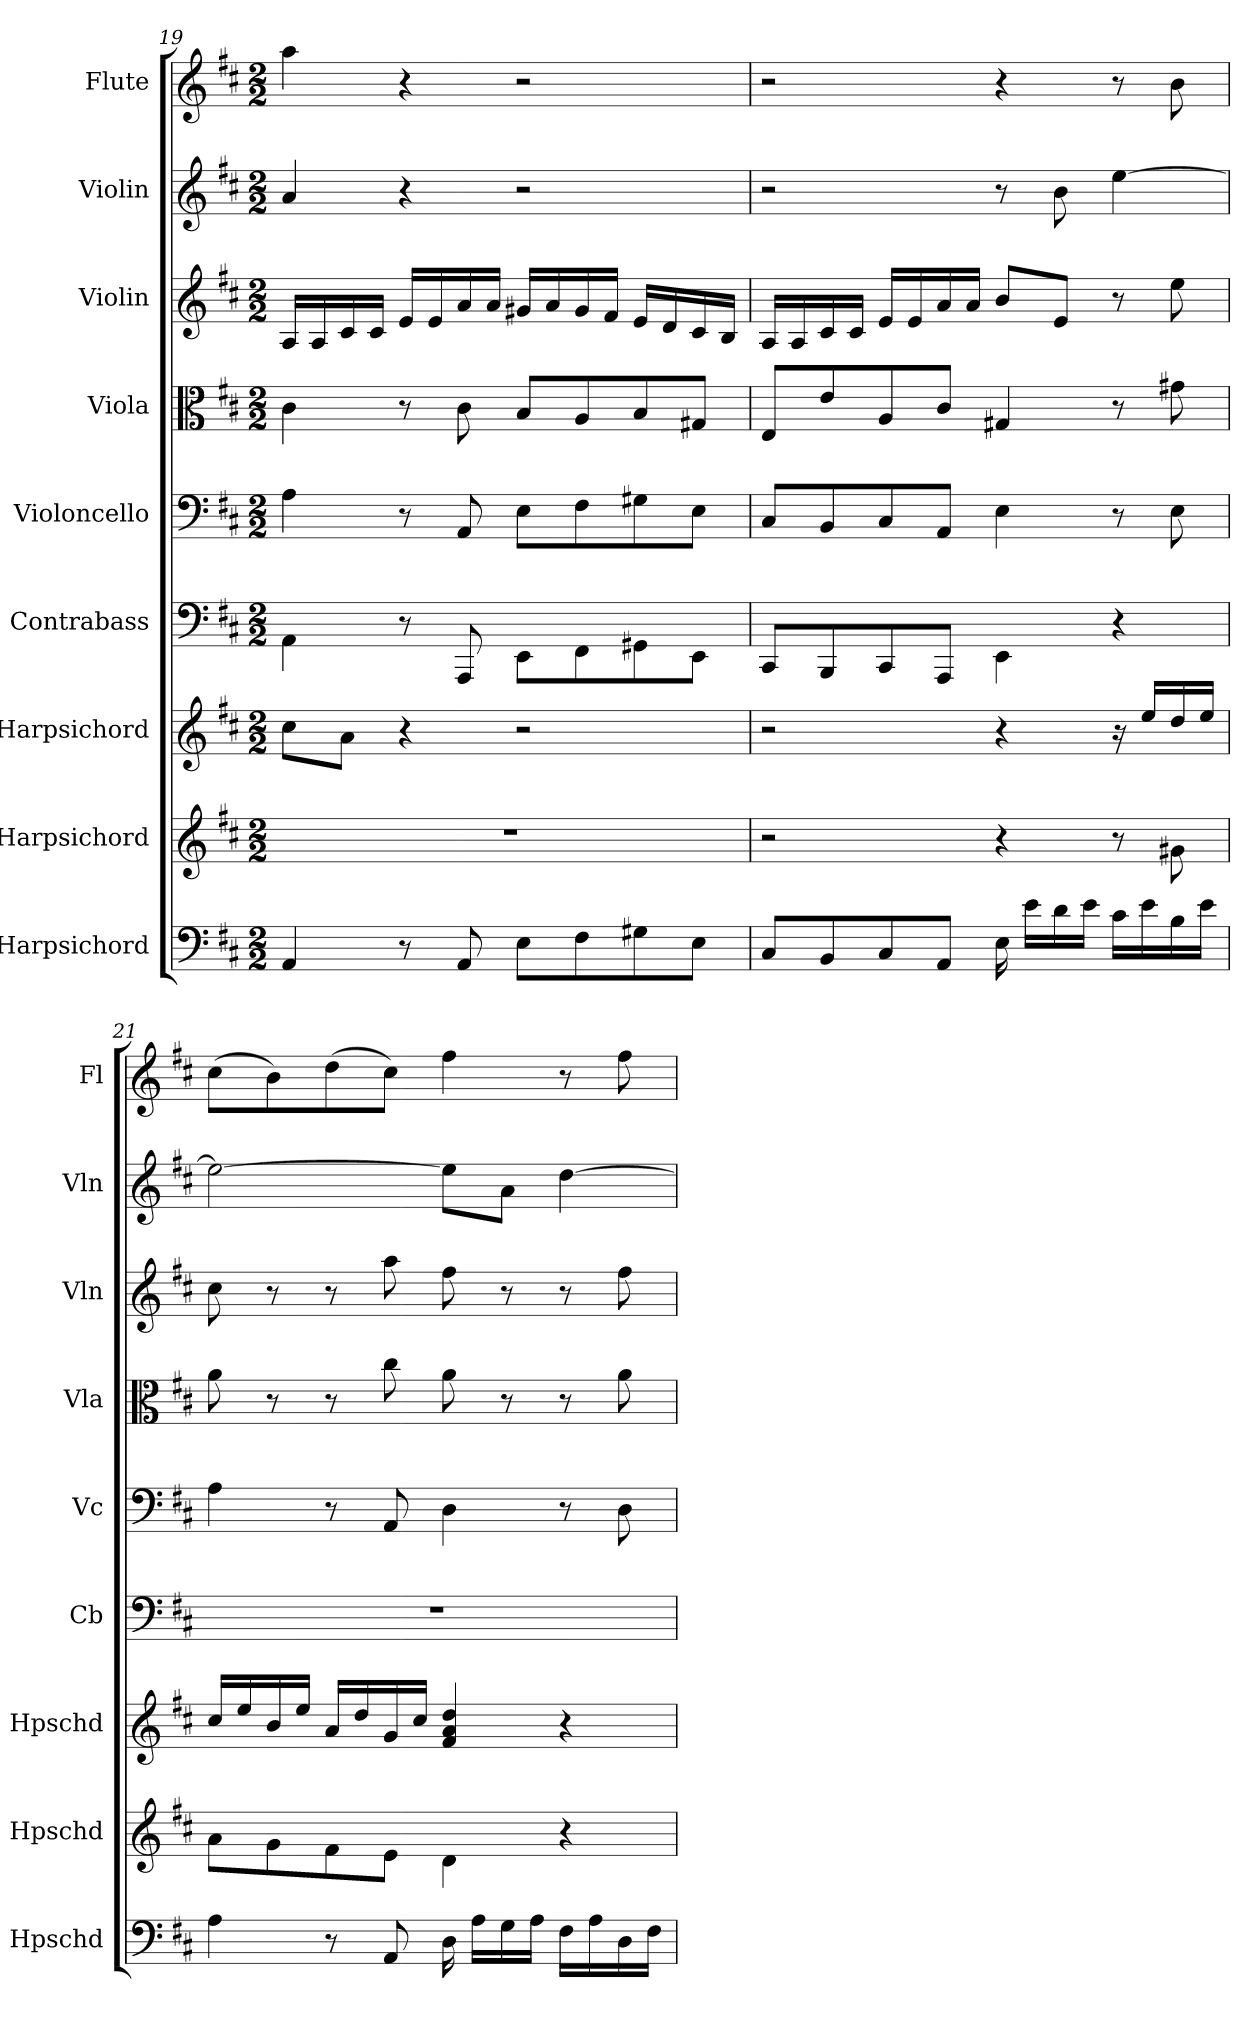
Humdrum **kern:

**kern	**kern	**kern	**kern	**kern	**kern	**kern	**kern	**kern
*part9	*part8	*part7	*part6	*part5	*part4	*part3	*part2	*part1
*staff9	*staff8	*staff7	*staff6	*staff5	*staff4	*staff3	*staff2	*staff1
*I"Harpsichord	*I"Harpsichord	*I"Harpsichord	*I"Contrabass	*I"Violoncello	*I"Viola	*I"Violin	*I"Violin	*I"Flute
*I'Hpschd	*I'Hpschd	*I'Hpschd	*I'Cb	*I'Vc	*I'Vla	*I'Vln	*I'Vln	*I'Fl
*clefF4	*clefG2	*clefG2	*clefF4	*clefF4	*clefC3	*clefG2	*clefG2	*clefG2
*	*	*	*ITrd7c12	*	*	*	*	*
*k[f#c#]	*k[f#c#]	*k[f#c#]	*k[f#c#]	*k[f#c#]	*k[f#c#]	*k[f#c#]	*k[f#c#]	*k[f#c#]
*D:	*D:	*D:	*D:	*D:	*D:	*D:	*D:	*D:
*M2/2	*M2/2	*M2/2	*M2/2	*M2/2	*M2/2	*M2/2	*M2/2	*M2/2
=19	=19	=19	=19	=19	=19	=19	=19	=19
4AA/	1r	8cc#\L	4AAA\	4A\	4c#\	16A/LL	4a/	4aa\
.	.	.	.	.	.	16A/	.	.
.	.	8a\J	.	.	.	16c#/	.	.
.	.	.	.	.	.	16c#/JJ	.	.
8r	.	4r	8r	8r	8r	16e/LL	4r	4r
.	.	.	.	.	.	16e/	.	.
8AA/	.	.	8AAAA/	8AA/	8c#\	16a/	.	.
.	.	.	.	.	.	16a/JJ	.	.
8E\L	.	2r	8EEE\L	8E\L	8B/L	16g#X/LL	2r	2r
.	.	.	.	.	.	16a/	.	.
8F#\	.	.	8FFF#\	8F#\	8A/	16g#/	.	.
.	.	.	.	.	.	16f#/JJ	.	.
8G#X\	.	.	8GGG#X\	8G#X\	8B/	16e/LL	.	.
.	.	.	.	.	.	16d/	.	.
8E\J	.	.	8EEE\J	8E\J	8G#X/J	16c#/	.	.
.	.	.	.	.	.	16B/JJ	.	.
=20	=20	=20	=20	=20	=20	=20	=20	=20
8C#/L	2r	2r	8CCC#/L	8C#/L	8E/L	16A/LL	2r	2r
.	.	.	.	.	.	16A/	.	.
8BB/	.	.	8BBBB/	8BB/	8e/	16c#/	.	.
.	.	.	.	.	.	16c#/JJ	.	.
8C#/	.	.	8CCC#/	8C#/	8A/	16e/LL	.	.
.	.	.	.	.	.	16e/	.	.
8AA/J	.	.	8AAAA/J	8AA/J	8c#/J	16a/	.	.
.	.	.	.	.	.	16a/JJ	.	.
16E\	4r	4r	4EEE\	4E\	4G#X/	8b/L	8r	4r
16e\LL	.	.	.	.	.	.	.	.
16d\	.	.	.	.	.	8e/J	8b\	.
16e\JJ	.	.	.	.	.	.	.	.
16c#\LL	8r	16r	4r	8r	8r	8r	[4ee\	8r
16e\	.	16ee/LL	.	.	.	.	.	.
16B\	8g#X\	16dd/	.	8E\	8g#X\	8ee\	.	8b\
16e\JJ	.	16ee/JJ	.	.	.	.	.	.
=21	=21	=21	=21	=21	=21	=21	=21	=21
4A\	8a\L	16cc#/LL	1r	4A\	8a\	8cc#\	2ee\_	(8cc#\L
.	.	16ee/	.	.	.	.	.	.
.	8g\	16b/	.	.	8r	8r	.	8b\)
.	.	16ee/JJ	.	.	.	.	.	.
8r	8f#\	16a/LL	.	8r	8r	8r	.	(8dd\
.	.	16dd/	.	.	.	.	.	.
8AA/	8e\J	16g/	.	8AA/	8cc#\	8aa\	.	8cc#\J)
.	.	16cc#/JJ	.	.	.	.	.	.
16D\	4d\	4dd/ 4a/ 4f#/	.	4D\	8a\	8ff#\	8ee\L]	4ff#\
16A\LL	.	.	.	.	.	.	.	.
16G\	.	.	.	.	8r	8r	8a\J	.
16A\JJ	.	.	.	.	.	.	.	.
16F#\LL	4r	4r	.	8r	8r	8r	[4dd\	8r
16A\	.	.	.	.	.	.	.	.
16D\	.	.	.	8D\	8a\	8ff#\	.	8ff#\
16F#\JJ	.	.	.	.	.	.	.	.
=	=	=	=	=	=	=	=	=
*-	*-	*-	*-	*-	*-	*-	*-	*-
